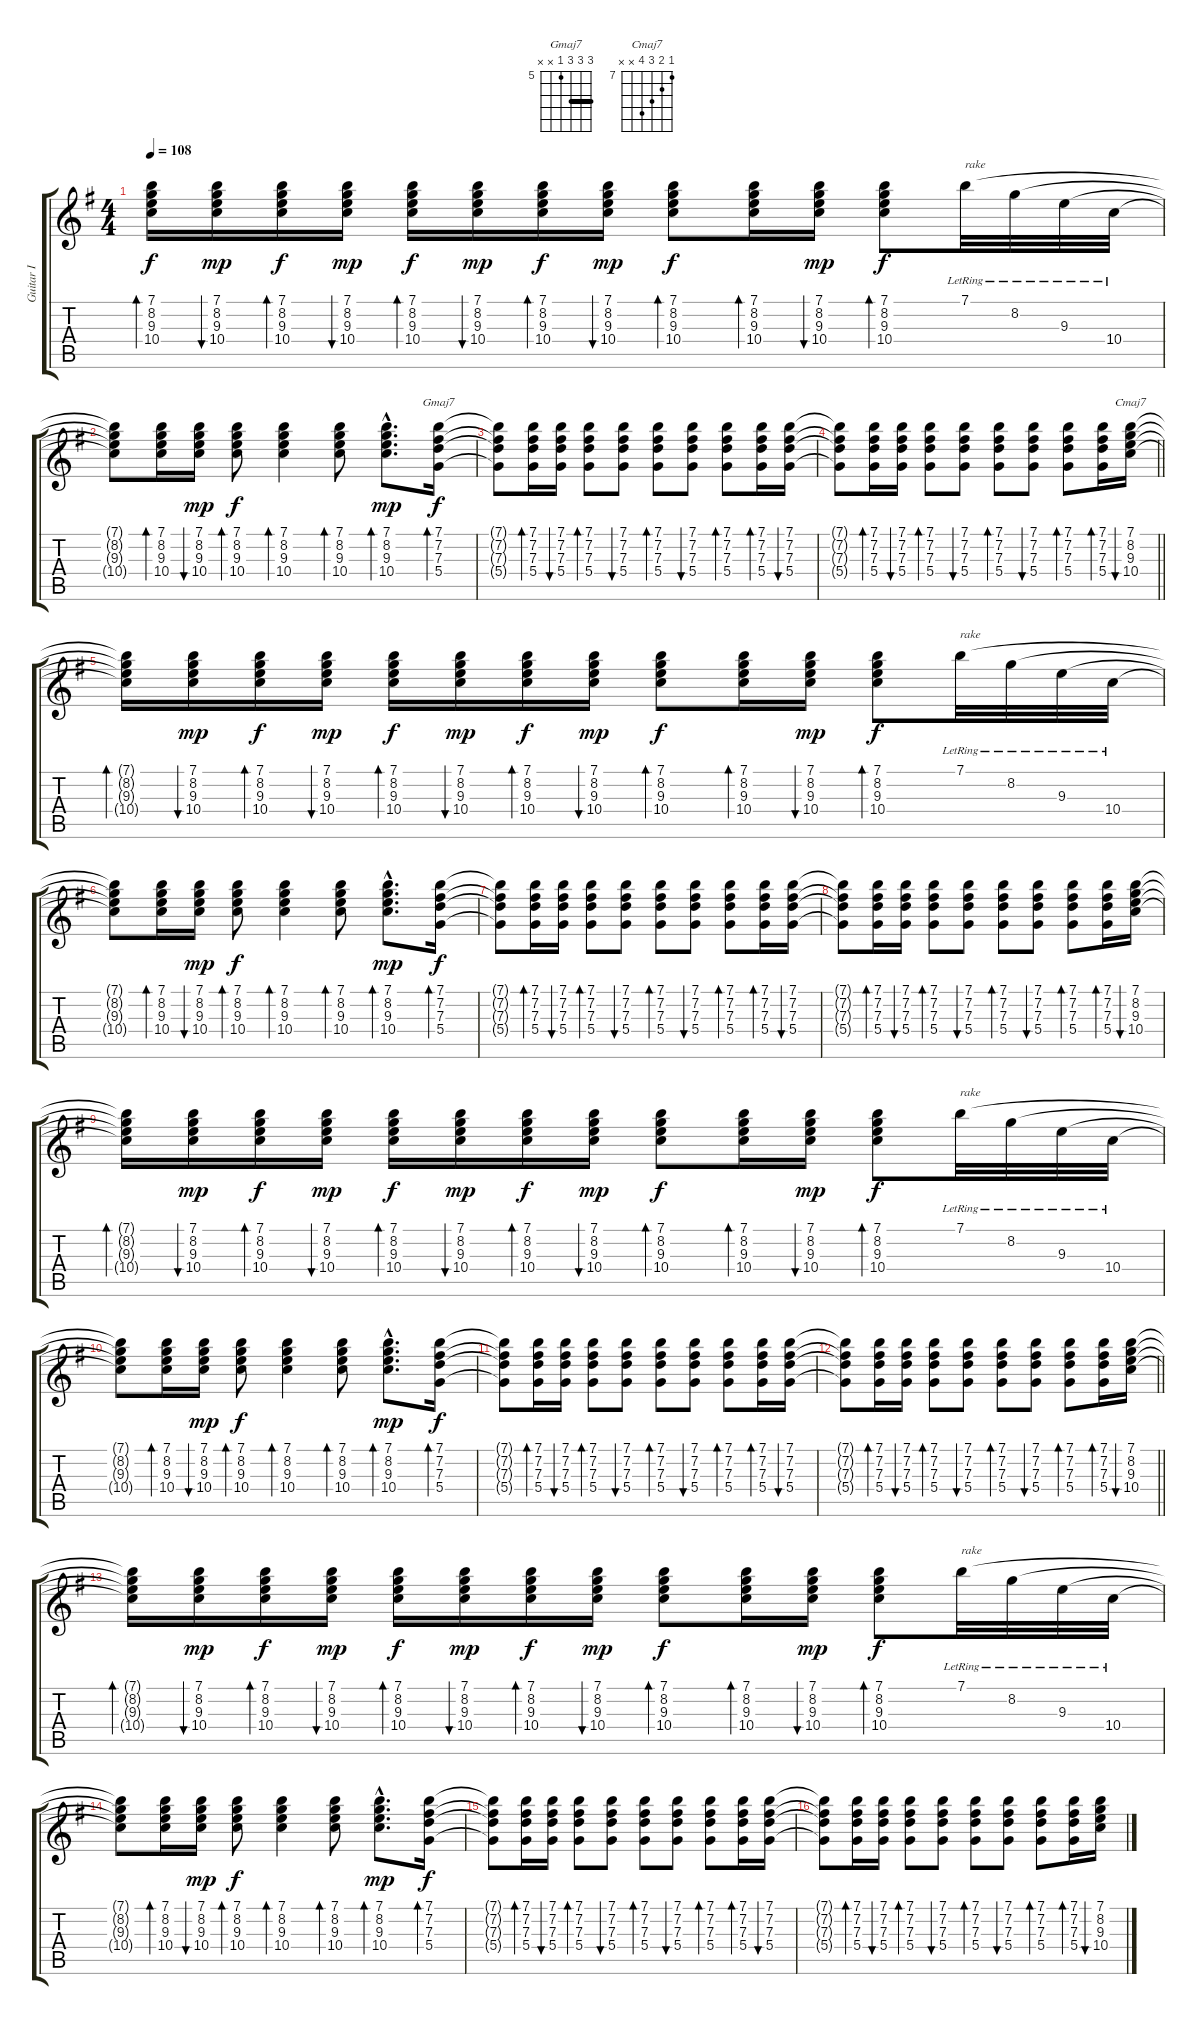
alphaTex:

\track ("Guitar I" "Guitar I") {instrument electricguitarclean}
\staff {score tabs}
\tuning (E4 B3 G3 D3 A2 E2) {hide}
\chord ("Gmaj7" 7 7 7 5 x x) {firstfret 5 barre 7}
\chord ("Cmaj7" 7 8 9 10 x x) {firstfret 7}
\ts (4 4)
\tempo 108
\clef g2
\ks g
(7.1{t} 8.2{t} 9.3{t} 10.4{t}).16{bd 30 dy f} (7.1 8.2 9.3 10.4).16{bu 30 dy mp} (7.1 8.2 9.3 10.4).16{bd 30 dy f} (7.1 8.2 9.3 10.4).16{bu 30 dy mp} (7.1 8.2 9.3 10.4).16{bd 30 dy f} (7.1 8.2 9.3 10.4).16{bu 30 dy mp} (7.1 8.2 9.3 10.4).16{bd 30 dy f} (7.1 8.2 9.3 10.4).16{bu 30 dy mp} (7.1 8.2 9.3 10.4).8{bd 30 dy f} (7.1 8.2 9.3 10.4).16{bd 30} (7.1 8.2 9.3 10.4).16{bu 30 dy mp} (7.1 8.2 9.3 10.4).8{bd 30 dy f} 7.1{lr}.32{txt "rake"} 8.2{lr}.32 9.3{lr}.32 10.4{lr}.32 |
(7.1{t} 8.2{t} 9.3{t} 10.4{t}).8 (7.1 8.2 9.3 10.4).16{bd 30} (7.1 8.2 9.3 10.4).16{bu 30 dy mp} (7.1 8.2 9.3 10.4).8{bd 30 dy f} (7.1 8.2 9.3 10.4).4{bd 60} (7.1 8.2 9.3 10.4).8{bd 30} (7.1{hac} 8.2{hac} 9.3{hac} 10.4{hac}).8{d bd 30 dy mp} (7.1 7.2 7.3 5.4).16{bd 240 ch "Gmaj7" dy f} |
(7.1{t} 7.2{t} 7.3{t} 5.4{t}).8 (7.1 7.2 7.3 5.4).16{bd 30} (7.1 7.2 7.3 5.4).16{bu 30} (7.1 7.2 7.3 5.4).8{bd 30} (7.1 7.2 7.3 5.4).8{bu 30} (7.1 7.2 7.3 5.4).8{bd 30} (7.1 7.2 7.3 5.4).8{bu 30} (7.1 7.2 7.3 5.4).8{bd 30} (7.1 7.2 7.3 5.4).16{bd 30} (7.1 7.2 7.3 5.4).16{bu 240} |
\barLineRight lightlight
(7.1{t} 7.2{t} 7.3{t} 5.4{t}).8 (7.1 7.2 7.3 5.4).16{bd 30} (7.1 7.2 7.3 5.4).16{bu 30} (7.1 7.2 7.3 5.4).8{bd 30} (7.1 7.2 7.3 5.4).8{bu 30} (7.1 7.2 7.3 5.4).8{bd 30} (7.1 7.2 7.3 5.4).8{bu 30} (7.1 7.2 7.3 5.4).8{bd 30} (7.1 7.2 7.3 5.4).16{bd 30} (7.1 8.2 9.3 10.4).16{bu 240 ch "Cmaj7"} |
(7.1{t} 8.2{t} 9.3{t} 10.4{t}).16{bd 30} (7.1 8.2 9.3 10.4).16{bu 30 dy mp} (7.1 8.2 9.3 10.4).16{bd 30 dy f} (7.1 8.2 9.3 10.4).16{bu 30 dy mp} (7.1 8.2 9.3 10.4).16{bd 30 dy f} (7.1 8.2 9.3 10.4).16{bu 30 dy mp} (7.1 8.2 9.3 10.4).16{bd 30 dy f} (7.1 8.2 9.3 10.4).16{bu 30 dy mp} (7.1 8.2 9.3 10.4).8{bd 30 dy f} (7.1 8.2 9.3 10.4).16{bd 30} (7.1 8.2 9.3 10.4).16{bu 30 dy mp} (7.1 8.2 9.3 10.4).8{bd 30 dy f} 7.1{lr}.32{txt "rake"} 8.2{lr}.32 9.3{lr}.32 10.4{lr}.32 |
(7.1{t} 8.2{t} 9.3{t} 10.4{t}).8 (7.1 8.2 9.3 10.4).16{bd 30} (7.1 8.2 9.3 10.4).16{bu 30 dy mp} (7.1 8.2 9.3 10.4).8{bd 30 dy f} (7.1 8.2 9.3 10.4).4{bd 60} (7.1 8.2 9.3 10.4).8{bd 30} (7.1{hac} 8.2{hac} 9.3{hac} 10.4{hac}).8{d bd 30 dy mp} (7.1 7.2 7.3 5.4).16{bd 240 dy f} |
(7.1{t} 7.2{t} 7.3{t} 5.4{t}).8 (7.1 7.2 7.3 5.4).16{bd 30} (7.1 7.2 7.3 5.4).16{bu 30} (7.1 7.2 7.3 5.4).8{bd 30} (7.1 7.2 7.3 5.4).8{bu 30} (7.1 7.2 7.3 5.4).8{bd 30} (7.1 7.2 7.3 5.4).8{bu 30} (7.1 7.2 7.3 5.4).8{bd 30} (7.1 7.2 7.3 5.4).16{bd 30} (7.1 7.2 7.3 5.4).16{bu 240} |
(7.1{t} 7.2{t} 7.3{t} 5.4{t}).8 (7.1 7.2 7.3 5.4).16{bd 30} (7.1 7.2 7.3 5.4).16{bu 30} (7.1 7.2 7.3 5.4).8{bd 30} (7.1 7.2 7.3 5.4).8{bu 30} (7.1 7.2 7.3 5.4).8{bd 30} (7.1 7.2 7.3 5.4).8{bu 30} (7.1 7.2 7.3 5.4).8{bd 30} (7.1 7.2 7.3 5.4).16{bd 30} (7.1 8.2 9.3 10.4).16{bu 240} |
(7.1{t} 8.2{t} 9.3{t} 10.4{t}).16{bd 30} (7.1 8.2 9.3 10.4).16{bu 30 dy mp} (7.1 8.2 9.3 10.4).16{bd 30 dy f} (7.1 8.2 9.3 10.4).16{bu 30 dy mp} (7.1 8.2 9.3 10.4).16{bd 30 dy f} (7.1 8.2 9.3 10.4).16{bu 30 dy mp} (7.1 8.2 9.3 10.4).16{bd 30 dy f} (7.1 8.2 9.3 10.4).16{bu 30 dy mp} (7.1 8.2 9.3 10.4).8{bd 30 dy f} (7.1 8.2 9.3 10.4).16{bd 30} (7.1 8.2 9.3 10.4).16{bu 30 dy mp} (7.1 8.2 9.3 10.4).8{bd 30 dy f} 7.1{lr}.32{txt "rake"} 8.2{lr}.32 9.3{lr}.32 10.4{lr}.32 |
(7.1{t} 8.2{t} 9.3{t} 10.4{t}).8 (7.1 8.2 9.3 10.4).16{bd 30} (7.1 8.2 9.3 10.4).16{bu 30 dy mp} (7.1 8.2 9.3 10.4).8{bd 30 dy f} (7.1 8.2 9.3 10.4).4{bd 60} (7.1 8.2 9.3 10.4).8{bd 30} (7.1{hac} 8.2{hac} 9.3{hac} 10.4{hac}).8{d bd 30 dy mp} (7.1 7.2 7.3 5.4).16{bd 240 dy f} |
(7.1{t} 7.2{t} 7.3{t} 5.4{t}).8 (7.1 7.2 7.3 5.4).16{bd 30} (7.1 7.2 7.3 5.4).16{bu 30} (7.1 7.2 7.3 5.4).8{bd 30} (7.1 7.2 7.3 5.4).8{bu 30} (7.1 7.2 7.3 5.4).8{bd 30} (7.1 7.2 7.3 5.4).8{bu 30} (7.1 7.2 7.3 5.4).8{bd 30} (7.1 7.2 7.3 5.4).16{bd 30} (7.1 7.2 7.3 5.4).16{bu 240} |
\barLineRight lightlight
(7.1{t} 7.2{t} 7.3{t} 5.4{t}).8 (7.1 7.2 7.3 5.4).16{bd 30} (7.1 7.2 7.3 5.4).16{bu 30} (7.1 7.2 7.3 5.4).8{bd 30} (7.1 7.2 7.3 5.4).8{bu 30} (7.1 7.2 7.3 5.4).8{bd 30} (7.1 7.2 7.3 5.4).8{bu 30} (7.1 7.2 7.3 5.4).8{bd 30} (7.1 7.2 7.3 5.4).16{bd 30} (7.1 8.2 9.3 10.4).16{bu 240} |
(7.1{t} 8.2{t} 9.3{t} 10.4{t}).16{bd 30} (7.1 8.2 9.3 10.4).16{bu 30 dy mp} (7.1 8.2 9.3 10.4).16{bd 30 dy f} (7.1 8.2 9.3 10.4).16{bu 30 dy mp} (7.1 8.2 9.3 10.4).16{bd 30 dy f} (7.1 8.2 9.3 10.4).16{bu 30 dy mp} (7.1 8.2 9.3 10.4).16{bd 30 dy f} (7.1 8.2 9.3 10.4).16{bu 30 dy mp} (7.1 8.2 9.3 10.4).8{bd 30 dy f} (7.1 8.2 9.3 10.4).16{bd 30} (7.1 8.2 9.3 10.4).16{bu 30 dy mp} (7.1 8.2 9.3 10.4).8{bd 30 dy f} 7.1{lr}.32{txt "rake"} 8.2{lr}.32 9.3{lr}.32 10.4{lr}.32 |
(7.1{t} 8.2{t} 9.3{t} 10.4{t}).8 (7.1 8.2 9.3 10.4).16{bd 30} (7.1 8.2 9.3 10.4).16{bu 30 dy mp} (7.1 8.2 9.3 10.4).8{bd 30 dy f} (7.1 8.2 9.3 10.4).4{bd 60} (7.1 8.2 9.3 10.4).8{bd 30} (7.1{hac} 8.2{hac} 9.3{hac} 10.4{hac}).8{d bd 30 dy mp} (7.1 7.2 7.3 5.4).16{bd 240 dy f} |
(7.1{t} 7.2{t} 7.3{t} 5.4{t}).8 (7.1 7.2 7.3 5.4).16{bd 30} (7.1 7.2 7.3 5.4).16{bu 30} (7.1 7.2 7.3 5.4).8{bd 30} (7.1 7.2 7.3 5.4).8{bu 30} (7.1 7.2 7.3 5.4).8{bd 30} (7.1 7.2 7.3 5.4).8{bu 30} (7.1 7.2 7.3 5.4).8{bd 30} (7.1 7.2 7.3 5.4).16{bd 30} (7.1 7.2 7.3 5.4).16{bu 240} |
(7.1{t} 7.2{t} 7.3{t} 5.4{t}).8 (7.1 7.2 7.3 5.4).16{bd 30} (7.1 7.2 7.3 5.4).16{bu 30} (7.1 7.2 7.3 5.4).8{bd 30} (7.1 7.2 7.3 5.4).8{bu 30} (7.1 7.2 7.3 5.4).8{bd 30} (7.1 7.2 7.3 5.4).8{bu 30} (7.1 7.2 7.3 5.4).8{bd 30} (7.1 7.2 7.3 5.4).16{bd 30} (7.1 8.2 9.3 10.4).16{bu 240}
